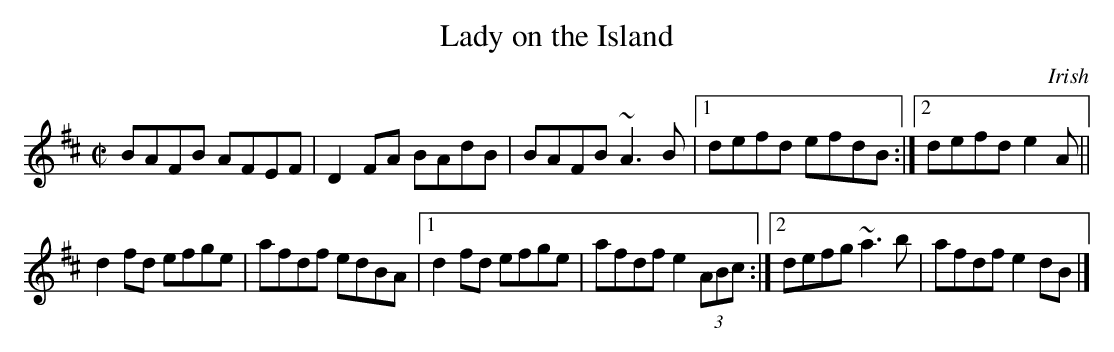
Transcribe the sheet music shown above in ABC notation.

X:1
T:Lady on the Island
M:C|
K:D
BAFB AFEF | D2 FA BAdB | BAFB ~A3 B |1 defd efdB :|2 defd e2 A ||
d2 fd efge | afdf edBA |1 d2 fd efge | afdf e2 (3ABc :|2 defg ~a3 b | afdf e2 dB |]
